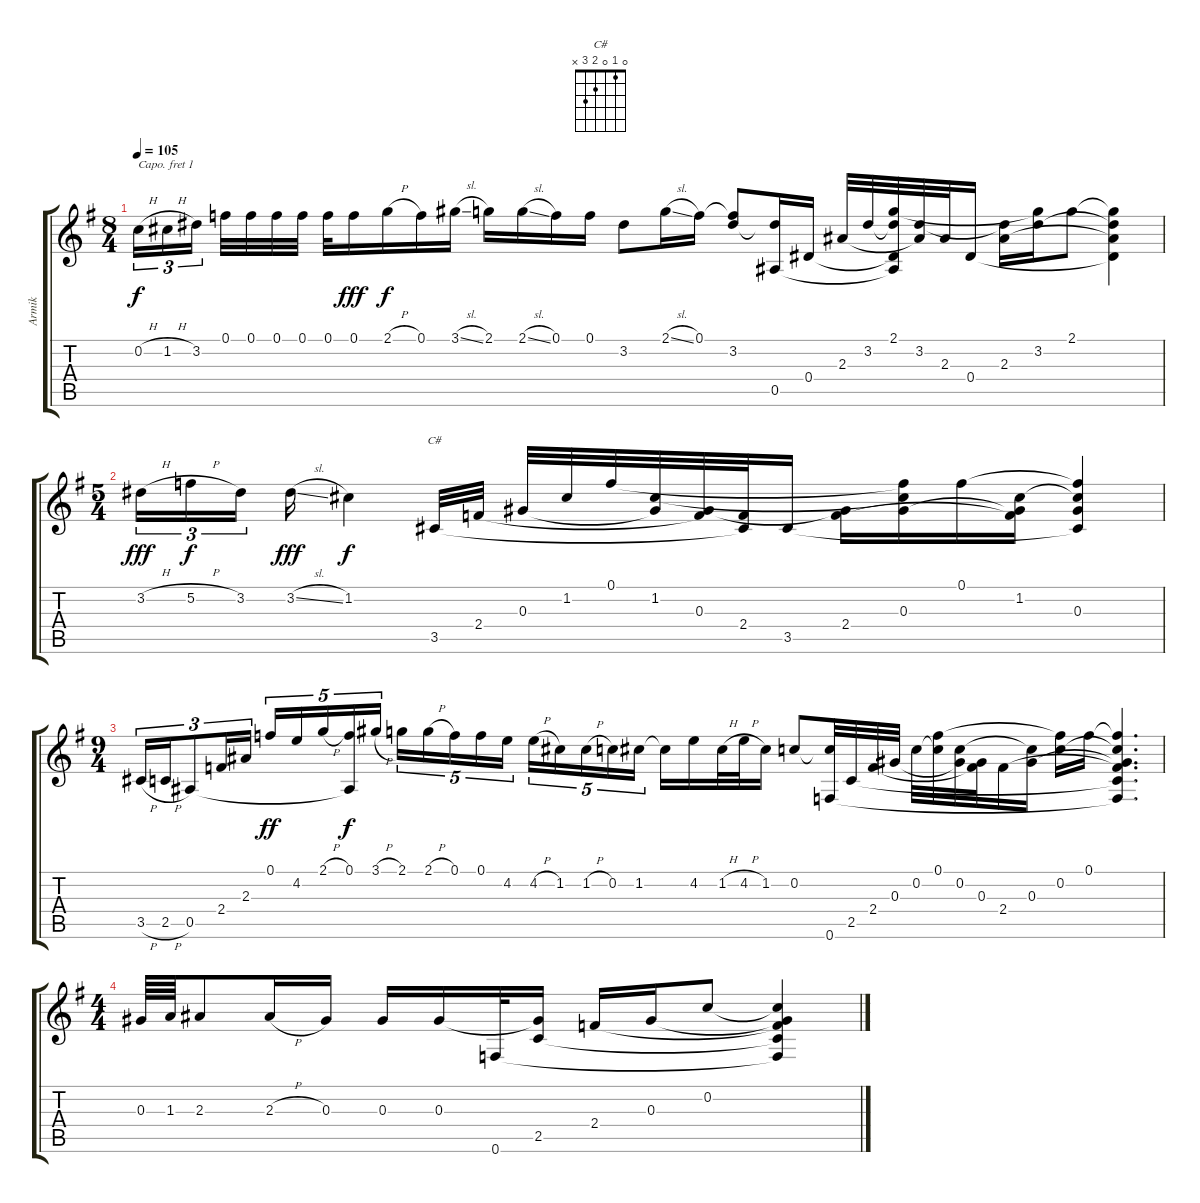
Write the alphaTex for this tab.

\track ("Armik" "Armik") {instrument acousticguitarnylon}
\staff {score tabs}
\capo 1
\tuning (E4 B3 G3 D3 A2 E2) {hide}
\chord ("C#" 0 1 0 2 3 x)
\ts (8 4)
\tempo 105
\clef g2
\ks eminor
0.2{h}.16{tu (3 2) dy f} 1.2{h}.16{tu (3 2)} 3.2.16{tu (3 2) beam splitsecondary} 0.1.32 0.1.32 0.1.32 0.1.32 0.1.32 0.1.16{dy fff} 2.1{h}.16{dy f} 0.1.16 3.1{sl}.16 2.1.16 2.1{sl}.16 0.1.16 0.1.16 3.2.8 2.1{sl}.16 0.1.16 (0.1{t} 3.2).8 (3.2{t} 0.5).16 0.4.16 2.3.32 3.2.32 (2.1 3.2{t} 0.4{t} 0.5{t}).32 (3.2 2.3{t}).32 2.3.32 0.4.16 (3.2{t} 2.3).16 (2.1{t} 3.2).16 2.1.8 (2.1{t} 3.2{t} 2.3{t} 0.4{t}).4 |
\ts (5 4)
3.2{h}.16{tu (3 2) dy fff} 5.2{h}.16{tu (3 2) dy f} 3.2.16{tu (3 2) beam splitsecondary} 3.2{sl}.16{dy fff} 1.2.4{dy f} 3.5.32{ch "C#"} 2.4.32 0.3.32 1.2.32 0.1.32 (1.2 0.3{t}).32 (0.3 2.4{t}).32 (2.4 3.5{t}).32 3.5.16 (0.3{t} 2.4).16 (0.1{t} 1.2{t} 0.3).16 0.1.16 (1.2 0.3{t} 2.4{t}).16 (0.1{t} 1.2{t} 0.3 3.5{t}).4 |
\ts (9 4)
3.5{h}.16{tu (3 2)} 2.5{h}.16{tu (3 2)} 0.5.8{tu (3 2)} 2.4.16{tu (3 2)} 2.3.16{tu (3 2) beam splitsecondary} 0.1.16{tu (5 4) dy ff} 4.2.16{tu (5 4)} 2.1{h}.16{tu (5 4)} (0.1 0.5{t}).16{tu (5 4) dy f} 3.1{h}.16{tu (5 4) beam splitsecondary} 2.1.16{tu (5 4)} 2.1{h}.16{tu (5 4)} 0.1.16{tu (5 4)} 0.1.16{tu (5 4)} 4.2.16{tu (5 4)} 4.2{h}.16{tu (5 4)} 1.2.16{tu (5 4)} 1.2{h}.16{tu (5 4)} 0.2.16{tu (5 4)} 1.2.16{tu (5 4) beam splitsecondary} 1.2{t}.16 4.2.16 1.2{h}.32 4.2{h}.32 1.2.16 0.2.8 (0.2{t} 0.6).32 2.5.32 2.4.32 0.3.32 0.2.32 (0.1 0.2{t}).32 (0.2 0.3{t}).32 (0.3 2.4{t}).32 2.4.16 (0.2{t} 0.3).16 (0.1{t} 0.2).16 0.1.16 (0.1{t} 0.2{t} 0.3{t} 2.4{t} 2.5{t} 0.6{t}).4{d} |
\ts (4 4)
0.3.64 1.3.64 2.3.8 2.3{h}.16 0.3.16 0.3.16 0.3.16 0.6.32 (0.3{t} 2.5).16 2.4.16 0.3.16 0.2.8 (0.2{t} 0.3{t} 2.4{t} 2.5{t} 0.6{t}).4
